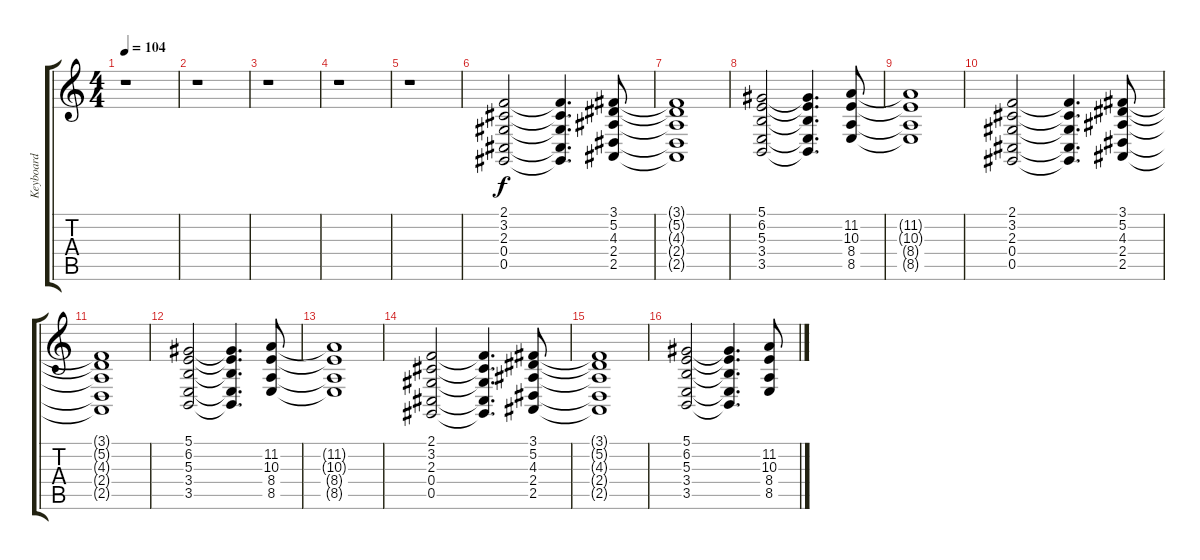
\track ("Keyboard" "Keyboard") {instrument stringensemble1}
\staff {score tabs}
\tuning (Eb4 Bb3 Gb3 Db3 Ab2 Eb2) {hide}
\ts (4 4)
\tempo 104
\clef g2
\ks c
r.1{dy f instrument stringensemble1} |
r.1 |
r.1 |
r.1 |
r.1 |
(2.1 3.2 2.3 0.4 0.5).2 (2.1{t} 3.2{t} 2.3{t} 0.4{t} 0.5{t}).4{d} (3.1 5.2 4.3 2.4 2.5).8 |
(3.1{t} 5.2{t} 4.3{t} 2.4{t} 2.5{t}).1 |
(5.1 6.2 5.3 3.4 3.5).2 (5.1{t} 6.2{t} 5.3{t} 3.4{t} 3.5{t}).4{d} (11.2 10.3 8.4 8.5).8 |
(11.2{t} 10.3{t} 8.4{t} 8.5{t}).1 |
(2.1 3.2 2.3 0.4 0.5).2 (2.1{t} 3.2{t} 2.3{t} 0.4{t} 0.5{t}).4{d} (3.1 5.2 4.3 2.4 2.5).8 |
(3.1{t} 5.2{t} 4.3{t} 2.4{t} 2.5{t}).1 |
(5.1 6.2 5.3 3.4 3.5).2 (5.1{t} 6.2{t} 5.3{t} 3.4{t} 3.5{t}).4{d} (11.2 10.3 8.4 8.5).8 |
(11.2{t} 10.3{t} 8.4{t} 8.5{t}).1 |
(2.1 3.2 2.3 0.4 0.5).2 (2.1{t} 3.2{t} 2.3{t} 0.4{t} 0.5{t}).4{d} (3.1 5.2 4.3 2.4 2.5).8 |
(3.1{t} 5.2{t} 4.3{t} 2.4{t} 2.5{t}).1 |
(5.1 6.2 5.3 3.4 3.5).2 (5.1{t} 6.2{t} 5.3{t} 3.4{t} 3.5{t}).4{d} (11.2 10.3 8.4 8.5).8
